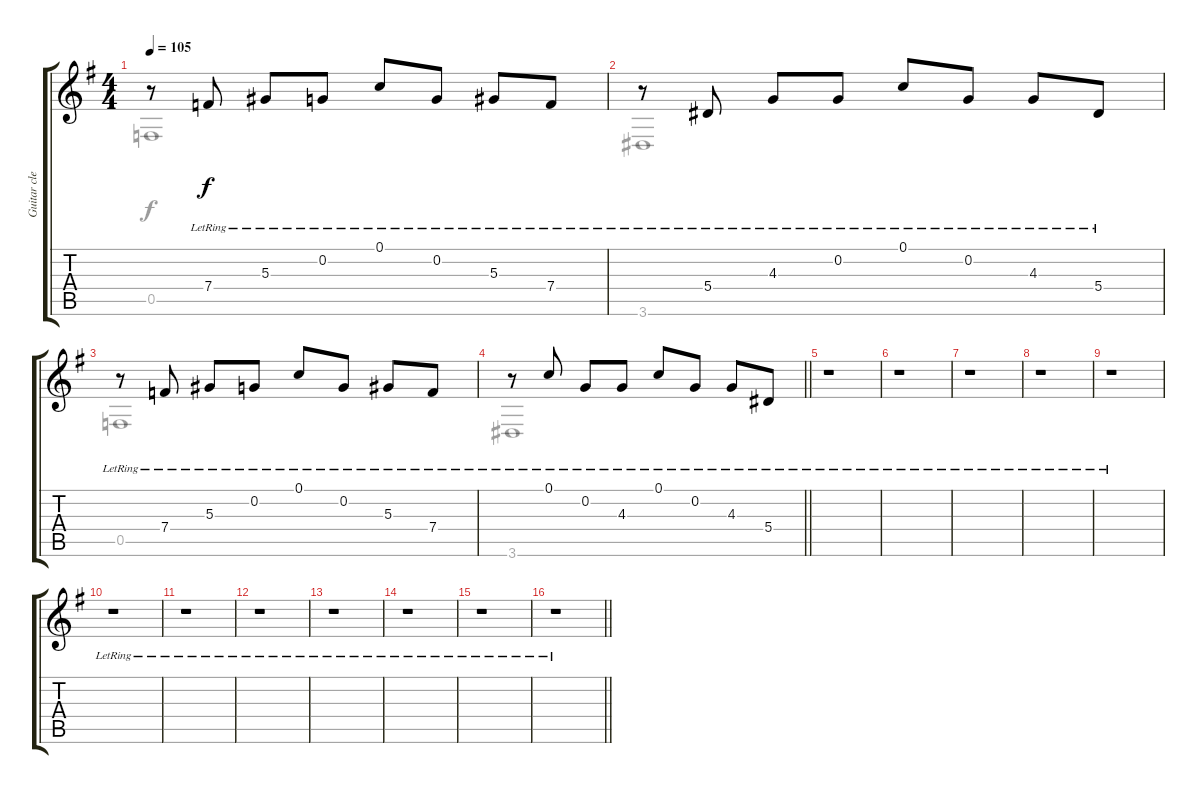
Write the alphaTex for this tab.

\track ("Guitar clean" "Guitar cle") {instrument electricguitarclean}
\staff {score tabs}
\tuning (C4 G3 Eb3 Bb2 F2 C2) {hide}
\voice
\ts (4 4)
\tempo 105
\clef g2
\ks g
r.8{dy f} 7.4{lr}.8 5.3{lr}.8 0.2{lr}.8 0.1{lr}.8 0.2{lr}.8 5.3{lr}.8 7.4{lr}.8 |
r.8 5.4{lr}.8 4.3{lr}.8 0.2{lr}.8 0.1{lr}.8 0.2{lr}.8 4.3{lr}.8 5.4{lr}.8 |
r.8 7.4{lr}.8 5.3{lr}.8 0.2{lr}.8 0.1{lr}.8 0.2{lr}.8 5.3{lr}.8 7.4{lr}.8 |
\barLineRight lightlight
r.8 0.1{lr}.8 0.2{lr}.8 4.3{lr}.8 0.1{lr}.8 0.2{lr}.8 4.3{lr}.8 5.4{lr}.8 |
r.1 |
r.1 |
r.1 |
r.1 |
r.1 |
r.1 |
r.1 |
r.1 |
r.1 |
r.1 |
r.1 |
\barLineRight lightlight
r.1
\voice
\clef g2
\ottava regular
\simile none
\ks g
0.5.1{dy f} |
3.6.1 |
0.5.1 |
\barLineRight lightlight
3.6.1 |
|
|
|
|
|
|
|
|
|
|
|
\barLineRight lightlight
